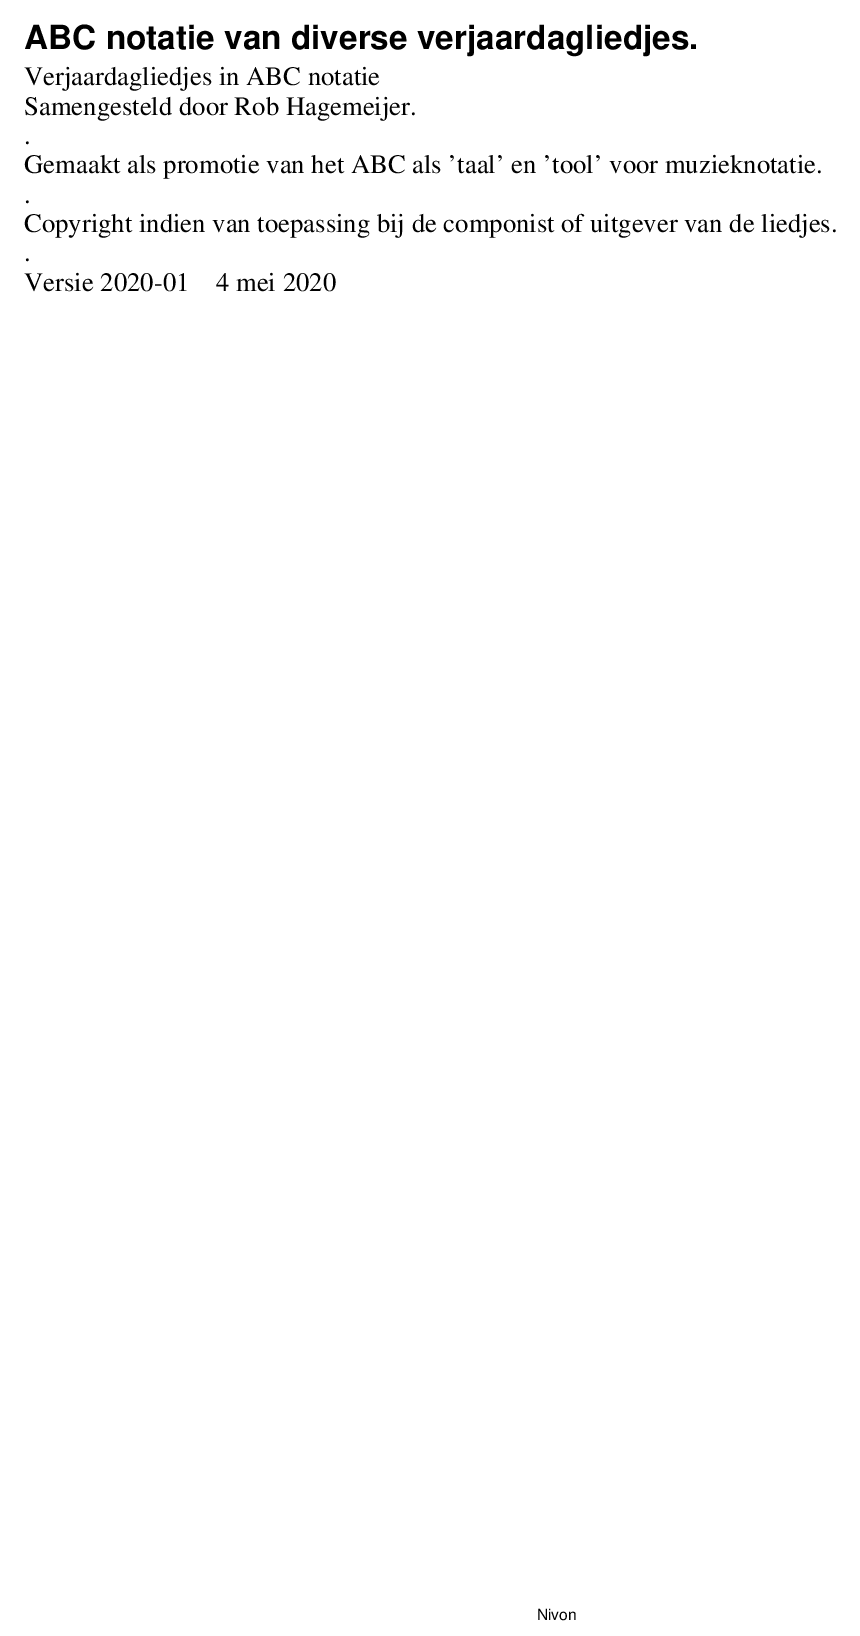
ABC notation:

X:1
T:ABC notatie van diverse verjaardagliedjes.
Q:1/4=120
M:6/8
L:1/8
K:F clef=treble
V:1
%%begintext
Verjaardagliedjes in ABC notatie
Samengesteld door Rob Hagemeijer.
.
Gemaakt als promotie van het ABC als 'taal' en 'tool' voor muzieknotatie.
.
Copyright indien van toepassing bij de componist of uitgever van de liedjes.
.
Versie 2020-01    4 mei 2020
